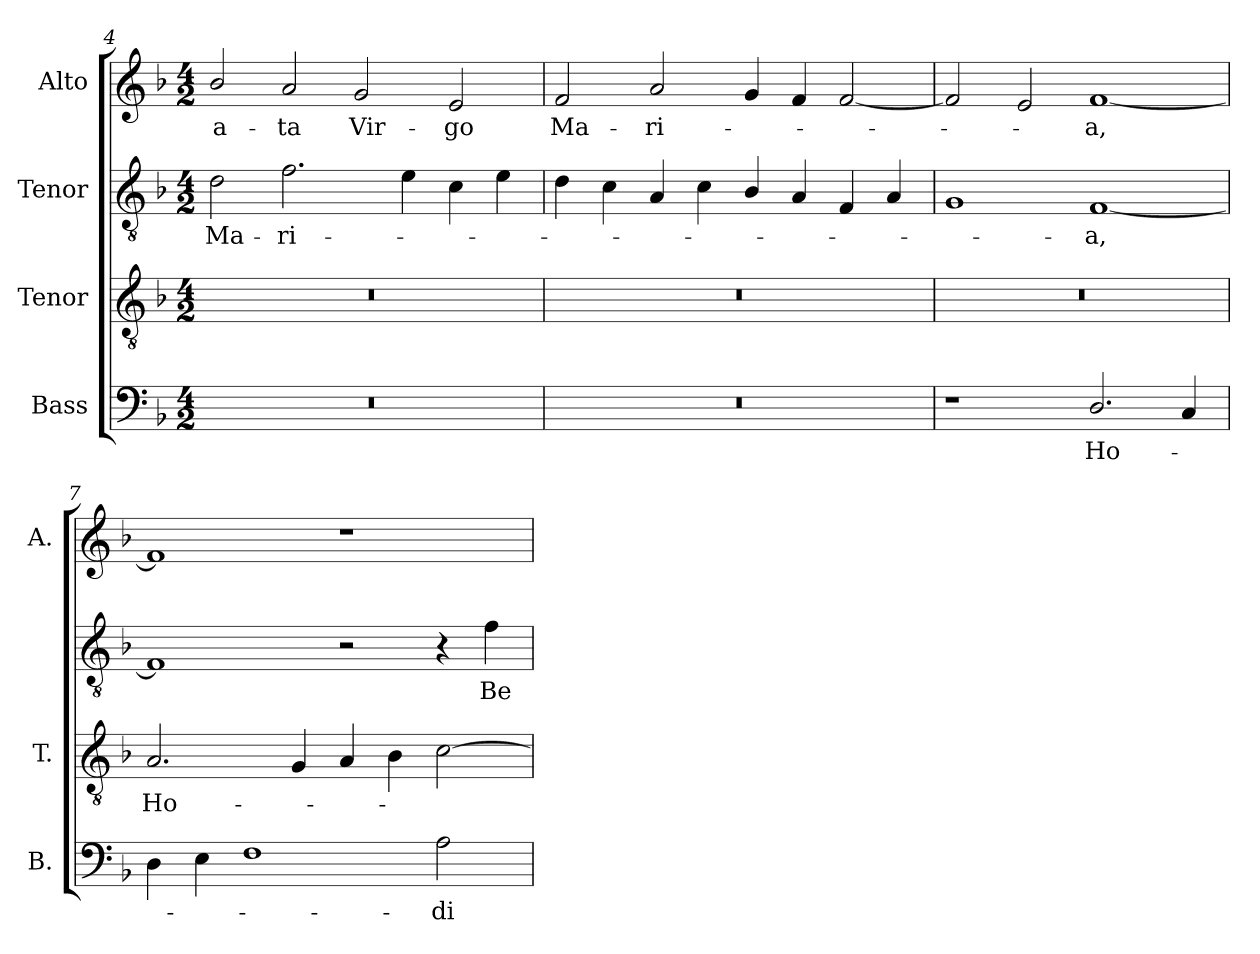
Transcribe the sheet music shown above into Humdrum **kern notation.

**kern	**text	**kern	**text	**kern	**text	**kern	**text
*part4	*part4	*part3	*part3	*part2	*part2	*part1	*part1
*staff4	*staff4	*staff3	*staff3	*staff2	*staff2	*staff1	*staff1
*I"Bass	*	*I"Tenor	*	*I"Tenor	*	*I"Alto	*
*I'B.	*	*I'T.	*	*	*	*I'A.	*
*clefF4	*	*clefGv2	*	*clefGv2	*	*clefG2	*
*	*	*ITrd7c12	*	*ITrd7c12	*	*	*
*k[b-]	*	*k[b-]	*	*k[b-]	*	*k[b-]	*
*F:	*	*F:	*	*F:	*	*F:	*
*M4/2	*	*M4/2	*	*M4/2	*	*M4/2	*
=4	=4	=4	=4	=4	=4	=4	=4
!LO:N:vis=1	!	!LO:N:vis=1	!	!	!	!	!
!	!	!	!	!	!LO:LY:b:color=#000000	!	!
!	!	!	!	!	!	!	!LO:LY:b:color=#000000
0r	.	0r	.	2Di\	Ma-	2b-i/	-a-
!	!	!	!	!	!LO:LY:b:color=#000000	!	!
!	!	!	!	!	!	!	!LO:LY:b:color=#000000
.	.	.	.	2.Fi\	-ri-	2ai/	-ta
!	!	!	!	!	!	!	!LO:LY:b:color=#000000
.	.	.	.	.	.	2gi/	Vir-
.	.	.	.	4Ei\	.	.	.
!	!	!	!	!	!	!	!LO:LY:b:color=#000000
.	.	.	.	4Ci\	.	2ei/	-go
.	.	.	.	4Ei\	.	.	.
!!LO:LB:g=z
=5	=5	=5	=5	=5	=5	=5	=5
!LO:N:vis=1	!	!LO:N:vis=1	!	!	!	!	!
!	!	!	!	!	!	!	!LO:LY:b:color=#000000
0r	.	0r	.	4Di\	.	2fi/	Ma-
.	.	.	.	4Ci\	.	.	.
!	!	!	!	!	!	!	!LO:LY:b:color=#000000
.	.	.	.	4AAi/	.	2ai/	-ri-
.	.	.	.	4Ci\	.	.	.
.	.	.	.	4BB-i/	.	4gi/	.
.	.	.	.	4AAi/	.	4fi/	.
.	.	.	.	4FFi/	.	[2fi/	.
.	.	.	.	4AAi/	.	.	.
=6	=6	=6	=6	=6	=6	=6	=6
!	!	!LO:N:vis=1	!	!	!	!	!
1r	.	0r	.	1GGi	.	2fi/]	.
.	.	.	.	.	.	2ei/	.
!	!LO:LY:b:color=#000000	!	!	!	!	!	!
!	!	!	!	!	!LO:LY:b:color=#000000	!	!
!	!	!	!	!	!	!	!LO:LY:b:color=#000000
2.Di/	Ho-	.	.	[1FFi	-a,	[1fi	-a,
4Ci/	.	.	.	.	.	.	.
=7	=7	=7	=7	=7	=7	=7	=7
!	!	!	!LO:LY:b:color=#000000	!	!	!	!
4Di\	.	2.AAi/	Ho-	1FFi]	.	1fi]	.
4Ei\	.	.	.	.	.	.	.
1Fi	.	.	.	.	.	.	.
.	.	4GGi/	.	.	.	.	.
.	.	4AAi/	.	2r	.	1r	.
.	.	4BB-i\	.	.	.	.	.
!	!LO:LY:b:color=#000000	!	!	!	!	!	!
2Ai\	-di-	[2Ci\	.	4r	.	.	.
!	!	!	!	!	!LO:LY:b:color=#000000	!	!
.	.	.	.	4Fi\	Be-	.	.
=	=	=	=	=	=	=	=
*-	*-	*-	*-	*-	*-	*-	*-
